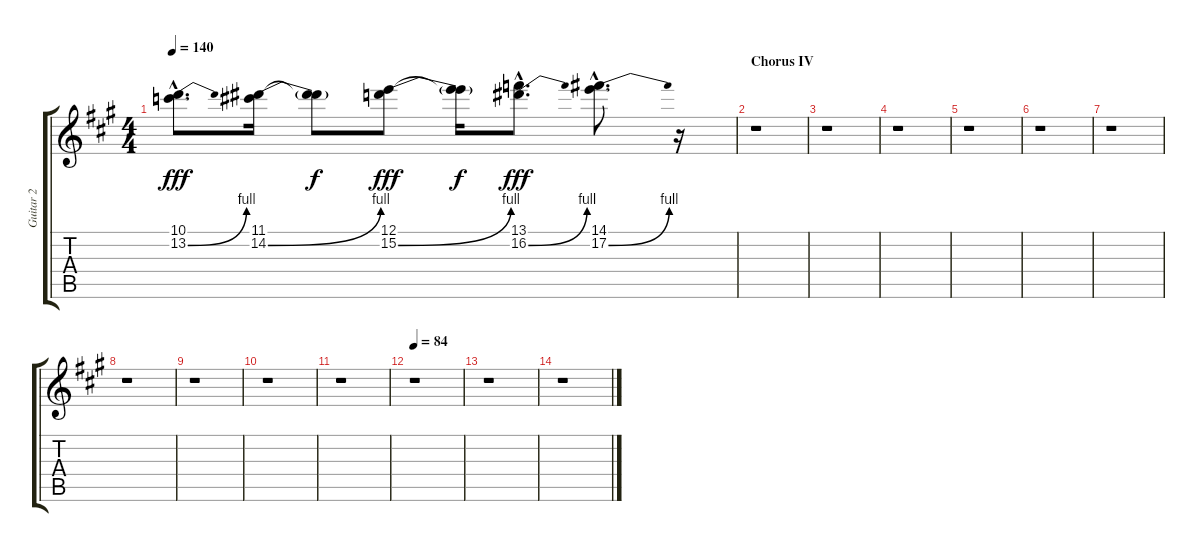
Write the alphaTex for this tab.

\track ("Guitar 2" "Guitar 2") {instrument distortionguitar}
\staff {score tabs}
\tuning (E4 B3 G3 D3 A2 E2) {hide}
\ts (4 4)
\tempo 140
\clef g2
\ks a
(10.1{hac} 13.2{be (bend 0 0 60 4) hac}).8{d dy fff} (11.1 14.2{be (bend 0 0 60 4)}).16 (11.1{t} 14.2{t}).8{dy f} (12.1 15.2{be (bend 0 0 60 4)}).8{dy fff} (12.1{t} 15.2{t}).16{dy f} (13.1{hac} 16.2{be (bend 0 0 60 4) hac}).8{d dy fff} (14.1{hac} 17.2{be (bend 0 0 60 4) hac}).8{d} r.16 |
\section ("" "Chorus IV")
r.1 |
r.1 |
r.1 |
r.1 |
r.1 |
r.1 |
r.1 |
r.1 |
r.1 |
r.1 |
\tempo 84
r.1 |
r.1 |
r.1
